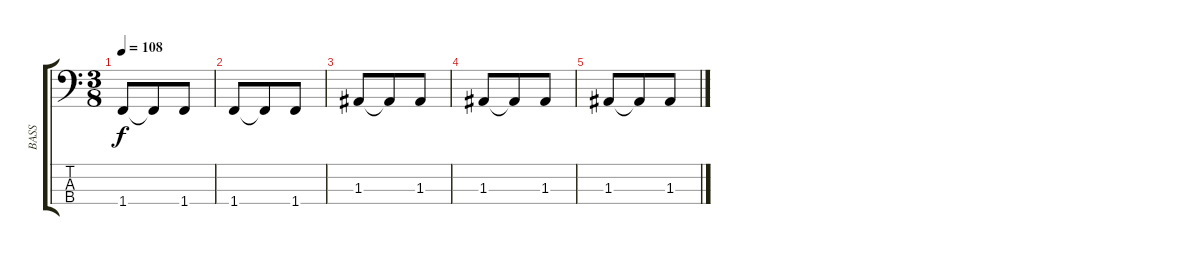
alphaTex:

\track ("BASS" "BASS") {instrument acousticguitarnylon}
\staff {score tabs}
\tuning (G2 D2 A1 E1) {hide}
\ts (3 8)
\tempo 108
\clef f4
\ks c
1.4.8{dy f} 1.4{t}.8 1.4.8 |
1.4.8 1.4{t}.8 1.4.8 |
1.3.8 1.3{t}.8 1.3.8 |
1.3.8 1.3{t}.8 1.3.8 |
1.3.8 1.3{t}.8 1.3.8
